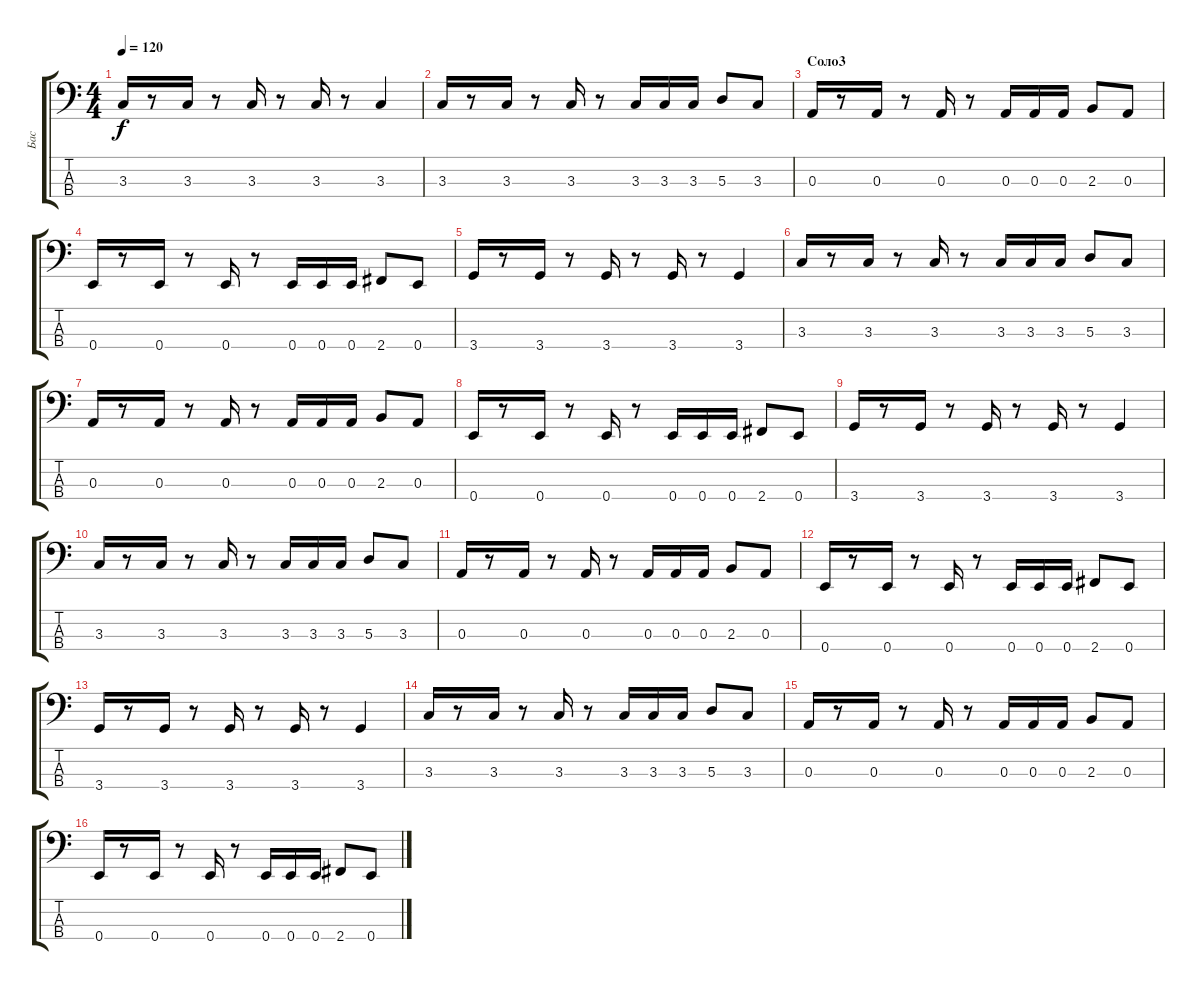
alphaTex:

\track ("Бас" "Бас") {instrument slapbass1}
\staff {score tabs}
\tuning (G2 D2 A1 E1) {hide}
\ts (4 4)
\tempo 120
\clef f4
\ks c
3.3.16{dy f} r.8 3.3.16 r.8 3.3.16 r.8 3.3.16 r.8 3.3.4 |
3.3.16 r.8 3.3.16 r.8 3.3.16 r.8 3.3.16 3.3.16 3.3.16 5.3.8 3.3.8 |
\section ("" "Соло3")
0.3.16 r.8 0.3.16 r.8 0.3.16 r.8 0.3.16 0.3.16 0.3.16 2.3.8 0.3.8 |
0.4.16 r.8 0.4.16 r.8 0.4.16 r.8 0.4.16 0.4.16 0.4.16 2.4.8 0.4.8 |
3.4.16 r.8 3.4.16 r.8 3.4.16 r.8 3.4.16 r.8 3.4.4 |
3.3.16 r.8 3.3.16 r.8 3.3.16 r.8 3.3.16 3.3.16 3.3.16 5.3.8 3.3.8 |
0.3.16 r.8 0.3.16 r.8 0.3.16 r.8 0.3.16 0.3.16 0.3.16 2.3.8 0.3.8 |
0.4.16 r.8 0.4.16 r.8 0.4.16 r.8 0.4.16 0.4.16 0.4.16 2.4.8 0.4.8 |
3.4.16 r.8 3.4.16 r.8 3.4.16 r.8 3.4.16 r.8 3.4.4 |
3.3.16 r.8 3.3.16 r.8 3.3.16 r.8 3.3.16 3.3.16 3.3.16 5.3.8 3.3.8 |
0.3.16 r.8 0.3.16 r.8 0.3.16 r.8 0.3.16 0.3.16 0.3.16 2.3.8 0.3.8 |
0.4.16 r.8 0.4.16 r.8 0.4.16 r.8 0.4.16 0.4.16 0.4.16 2.4.8 0.4.8 |
3.4.16 r.8 3.4.16 r.8 3.4.16 r.8 3.4.16 r.8 3.4.4 |
3.3.16 r.8 3.3.16 r.8 3.3.16 r.8 3.3.16 3.3.16 3.3.16 5.3.8 3.3.8 |
0.3.16 r.8 0.3.16 r.8 0.3.16 r.8 0.3.16 0.3.16 0.3.16 2.3.8 0.3.8 |
0.4.16 r.8 0.4.16 r.8 0.4.16 r.8 0.4.16 0.4.16 0.4.16 2.4.8 0.4.8
